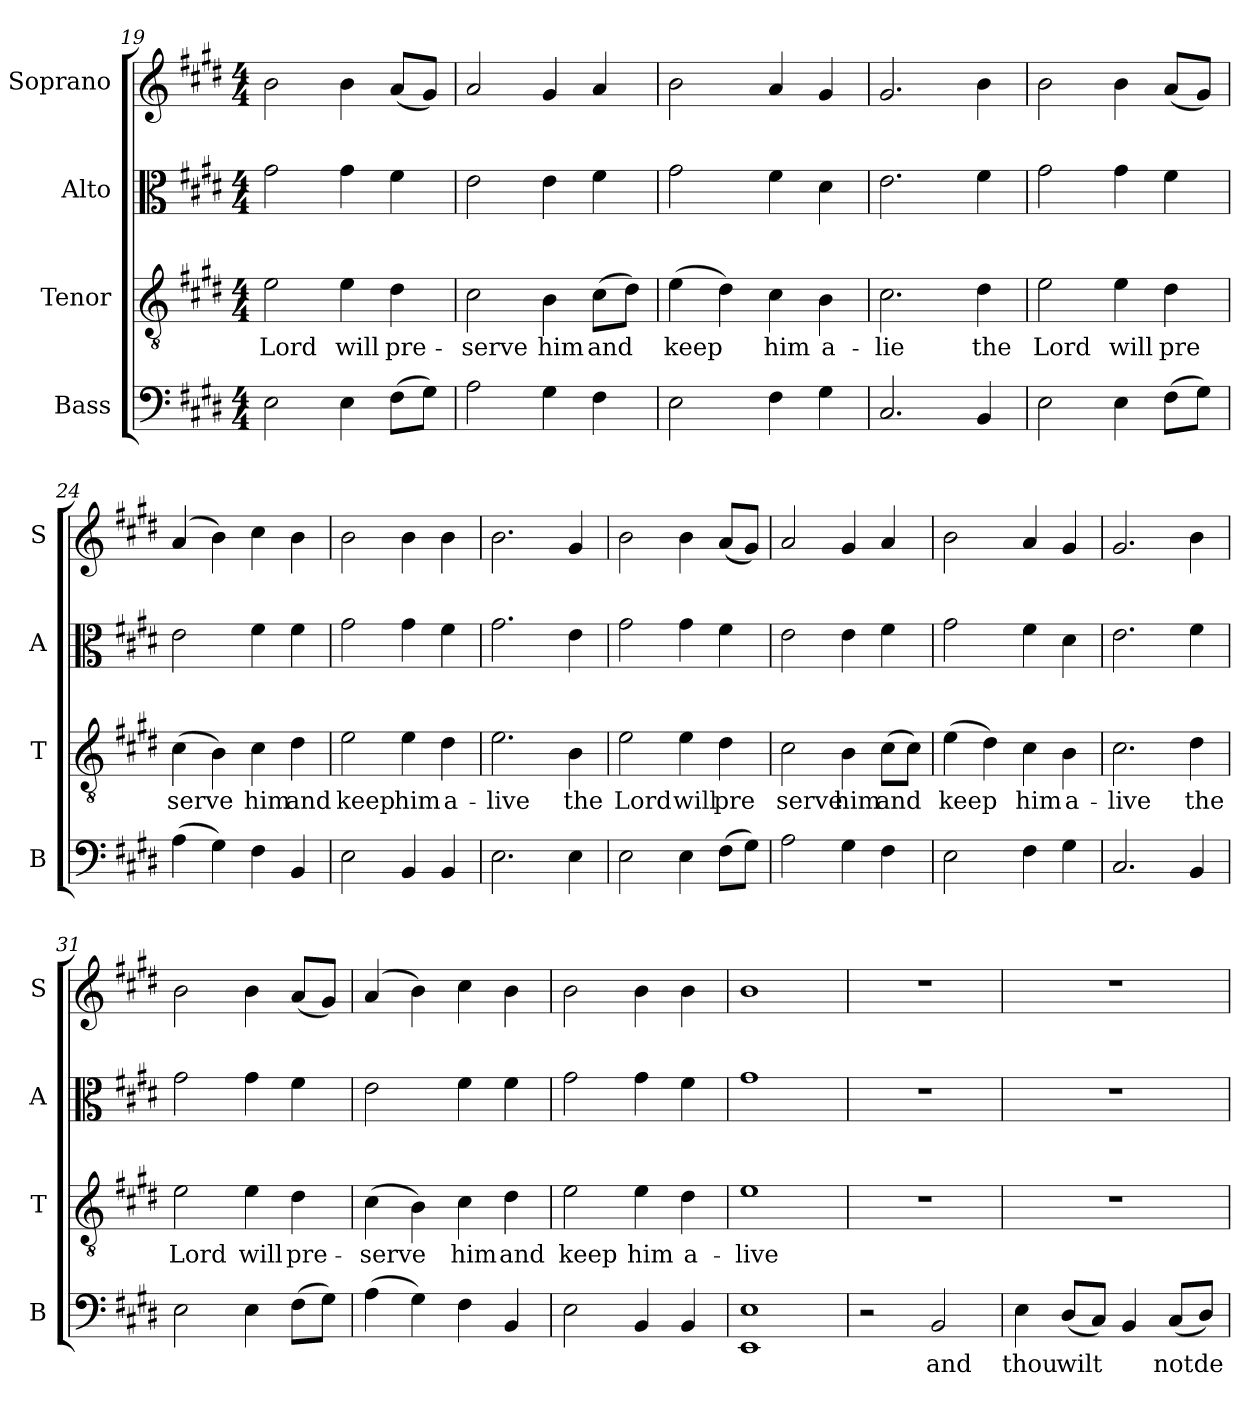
**kern	**text	**kern	**text	**kern	**kern
*part4	*part4	*part3	*part3	*part2	*part1
*staff4	*staff4	*staff3	*staff3	*staff2	*staff1
*I"Bass	*	*I"Tenor	*	*I"Alto	*I"Soprano
*I'B	*	*I'T	*	*I'A	*I'S
!!LO:PB:g=z
*clefF4	*	*clefGv2	*	*clefC3	*clefG2
*k[f#c#g#d#]	*	*k[f#c#g#d#]	*	*k[f#c#g#d#]	*k[f#c#g#d#]
*E:	*	*E:	*	*E:	*E:
*M4/4	*	*M4/4	*	*M4/4	*M4/4
=19	=19	=19	=19	=19	=19
2E\	.	2e\	Lord	2g#\	2b\
4E\	.	4e\	will	4g#\	4b\
(8F#\L	.	4d#\	pre-	4f#\	(8a/L
8G#\J)	.	.	.	.	8g#/J)
=20	=20	=20	=20	=20	=20
2A\	.	2c#\	-serve	2e\	2a/
4G#\	.	4B\	him	4e\	4g#/
4F#\	.	(8c#\L	and	4f#\	4a/
.	.	8d#\J)	.	.	.
=21	=21	=21	=21	=21	=21
2E\	.	(4e\	keep	2g#\	2b\
.	.	4d#\)	.	.	.
4F#\	.	4c#\	him	4f#\	4a/
4G#\	.	4B\	a-	4d#\	4g#/
=22	=22	=22	=22	=22	=22
2.C#/	.	2.c#\	-lie	2.e\	2.g#/
4BB/	.	4d#\	the	4f#\	4b\
=23	=23	=23	=23	=23	=23
2E\	.	2e\	Lord	2g#\	2b\
4E\	.	4e\	will	4g#\	4b\
(8F#\L	.	4d#\	pre	4f#\	(8a/L
8G#\J)	.	.	.	.	8g#/J)
!!LO:LB:g=z
=24	=24	=24	=24	=24	=24
(4A\	.	(4c#\	serve	2e\	(4a/
4G#\)	.	4B\)	.	.	4b\)
4F#\	.	4c#\	him	4f#\	4cc#\
4BB/	.	4d#\	and	4f#\	4b\
=25	=25	=25	=25	=25	=25
2E\	.	2e\	keep	2g#\	2b\
4BB/	.	4e\	him	4g#\	4b\
4BB/	.	4d#\	a-	4f#\	4b\
=26	=26	=26	=26	=26	=26
2.E\	.	2.e\	-live	2.g#\	2.b\
4E\	.	4B\	the	4e\	4g#/
=27	=27	=27	=27	=27	=27
2E\	.	2e\	Lord	2g#\	2b\
4E\	.	4e\	will	4g#\	4b\
(8F#\L	.	4d#\	pre	4f#\	(8a/L
8G#\J)	.	.	.	.	8g#/J)
=28	=28	=28	=28	=28	=28
2A\	.	2c#\	serve	2e\	2a/
4G#\	.	4B\	him	4e\	4g#/
4F#\	.	(8c#\L	and	4f#\	4a/
.	.	8c#\J)	.	.	.
!!LO:LB:g=z
=29	=29	=29	=29	=29	=29
2E\	.	(4e\	keep	2g#\	2b\
.	.	4d#\)	.	.	.
4F#\	.	4c#\	him	4f#\	4a/
4G#\	.	4B\	a-	4d#\	4g#/
=30	=30	=30	=30	=30	=30
2.C#/	.	2.c#\	-live	2.e\	2.g#/
4BB/	.	4d#\	the	4f#\	4b\
=31	=31	=31	=31	=31	=31
2E\	.	2e\	Lord	2g#\	2b\
4E\	.	4e\	will	4g#\	4b\
(8F#\L	.	4d#\	pre-	4f#\	(8a/L
8G#\J)	.	.	.	.	8g#/J)
=32	=32	=32	=32	=32	=32
(4A\	.	(4c#\	-serve	2e\	(4a/
4G#\)	.	4B\)	.	.	4b\)
4F#\	.	4c#\	him	4f#\	4cc#\
4BB/	.	4d#\	and	4f#\	4b\
=33	=33	=33	=33	=33	=33
2E\	.	2e\	keep	2g#\	2b\
4BB/	.	4e\	him	4g#\	4b\
4BB/	.	4d#\	a-	4f#\	4b\
=34	=34	=34	=34	=34	=34
1EE 1E	.	1e	-live	1g#	1b
=35	=35	=35	=35	=35	=35
2r	.	1r	.	1r	1r
2BB/	and	.	.	.	.
!!LO:PB:g=z
=36	=36	=36	=36	=36	=36
4E\	thou	1r	.	1r	1r
(8D#/L	wilt	.	.	.	.
8C#/J)	.	.	.	.	.
4BB/	.	.	.	.	.
(8C#/L	not	.	.	.	.
8D#/J)	de-	.	.	.	.
=	=	=	=	=	=
*-	*-	*-	*-	*-	*-
